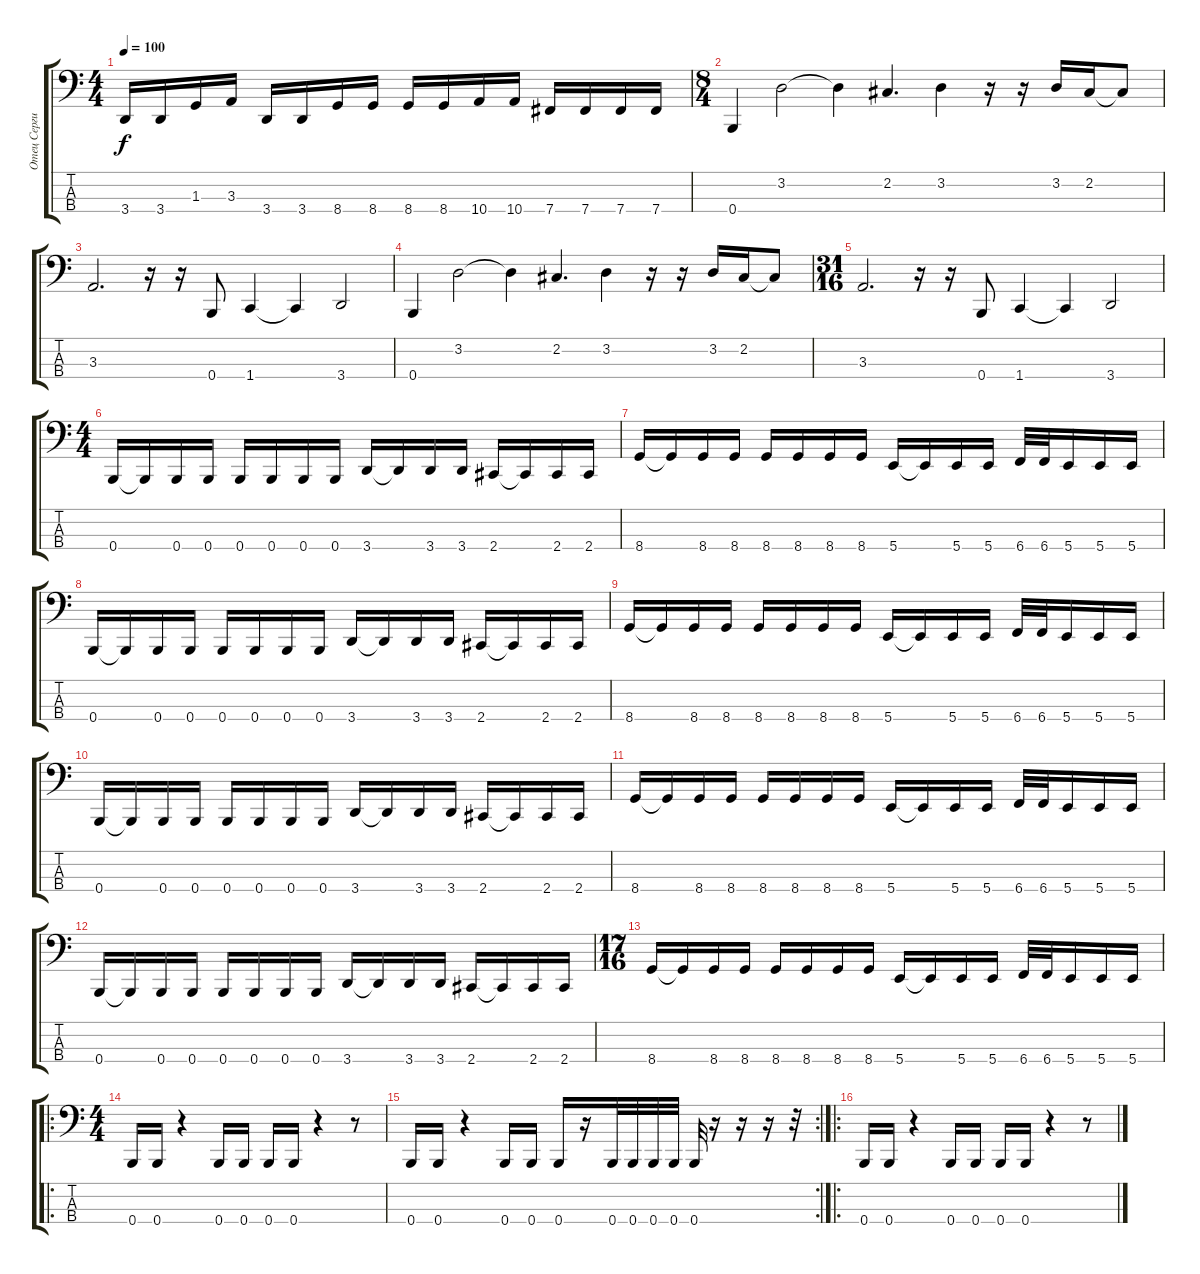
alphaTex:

\track ("Отец Сергий" "Отец Серги") {instrument electricbasspick}
\staff {score tabs}
\tuning (E2 B1 Gb1 B0) {hide}
\ts (4 4)
\tempo 100
\clef f4
\ks c
3.4.16{dy f} 3.4.16 1.3.16 3.3.16 3.4.16 3.4.16 8.4.16 8.4.16 8.4.16 8.4.16 10.4.16 10.4.16 7.4.16 7.4.16 7.4.16 7.4.16 |
\ts (8 4)
0.4.4 3.2.2 3.2{t}.4 2.2.4{d} 3.2.4 r.16 r.16 3.2.16 2.2.16 2.2{t}.8 |
3.3.2{d} r.16 r.16 0.4.8 1.4.4 1.4{t}.4 3.4.2 |
0.4.4 3.2.2 3.2{t}.4 2.2.4{d} 3.2.4 r.16 r.16 3.2.16 2.2.16 2.2{t}.8 |
\ts (31 16)
3.3.2{d} r.16 r.16 0.4.8 1.4.4 1.4{t}.4 3.4.2 |
\ts (4 4)
0.4.16 0.4{t}.16 0.4.16 0.4.16 0.4.16 0.4.16 0.4.16 0.4.16 3.4.16 3.4{t}.16 3.4.16 3.4.16 2.4.16 2.4{t}.16 2.4.16 2.4.16 |
8.4.16 8.4{t}.16 8.4.16 8.4.16 8.4.16 8.4.16 8.4.16 8.4.16 5.4.16 5.4{t}.16 5.4.16 5.4.16 6.4.32 6.4.32 5.4.16 5.4.16 5.4.16 |
0.4.16 0.4{t}.16 0.4.16 0.4.16 0.4.16 0.4.16 0.4.16 0.4.16 3.4.16 3.4{t}.16 3.4.16 3.4.16 2.4.16 2.4{t}.16 2.4.16 2.4.16 |
8.4.16 8.4{t}.16 8.4.16 8.4.16 8.4.16 8.4.16 8.4.16 8.4.16 5.4.16 5.4{t}.16 5.4.16 5.4.16 6.4.32 6.4.32 5.4.16 5.4.16 5.4.16 |
0.4.16 0.4{t}.16 0.4.16 0.4.16 0.4.16 0.4.16 0.4.16 0.4.16 3.4.16 3.4{t}.16 3.4.16 3.4.16 2.4.16 2.4{t}.16 2.4.16 2.4.16 |
8.4.16 8.4{t}.16 8.4.16 8.4.16 8.4.16 8.4.16 8.4.16 8.4.16 5.4.16 5.4{t}.16 5.4.16 5.4.16 6.4.32 6.4.32 5.4.16 5.4.16 5.4.16 |
0.4.16 0.4{t}.16 0.4.16 0.4.16 0.4.16 0.4.16 0.4.16 0.4.16 3.4.16 3.4{t}.16 3.4.16 3.4.16 2.4.16 2.4{t}.16 2.4.16 2.4.16 |
\ts (17 16)
8.4.16 8.4{t}.16 8.4.16 8.4.16 8.4.16 8.4.16 8.4.16 8.4.16 5.4.16 5.4{t}.16 5.4.16 5.4.16 6.4.32 6.4.32 5.4.16 5.4.16 5.4.16 |
\ro
\ts (4 4)
0.4.16 0.4.16 r.4 0.4.16 0.4.16 0.4.16 0.4.16 r.4 r.8 |
\rc 2
0.4.16 0.4.16 r.4 0.4.16 0.4.16 0.4.16 r.16 0.4.32 0.4.32 0.4.32 0.4.32 0.4.32 r.16 r.16 r.16 r.32 |
\ro
0.4.16 0.4.16 r.4 0.4.16 0.4.16 0.4.16 0.4.16 r.4 r.8
